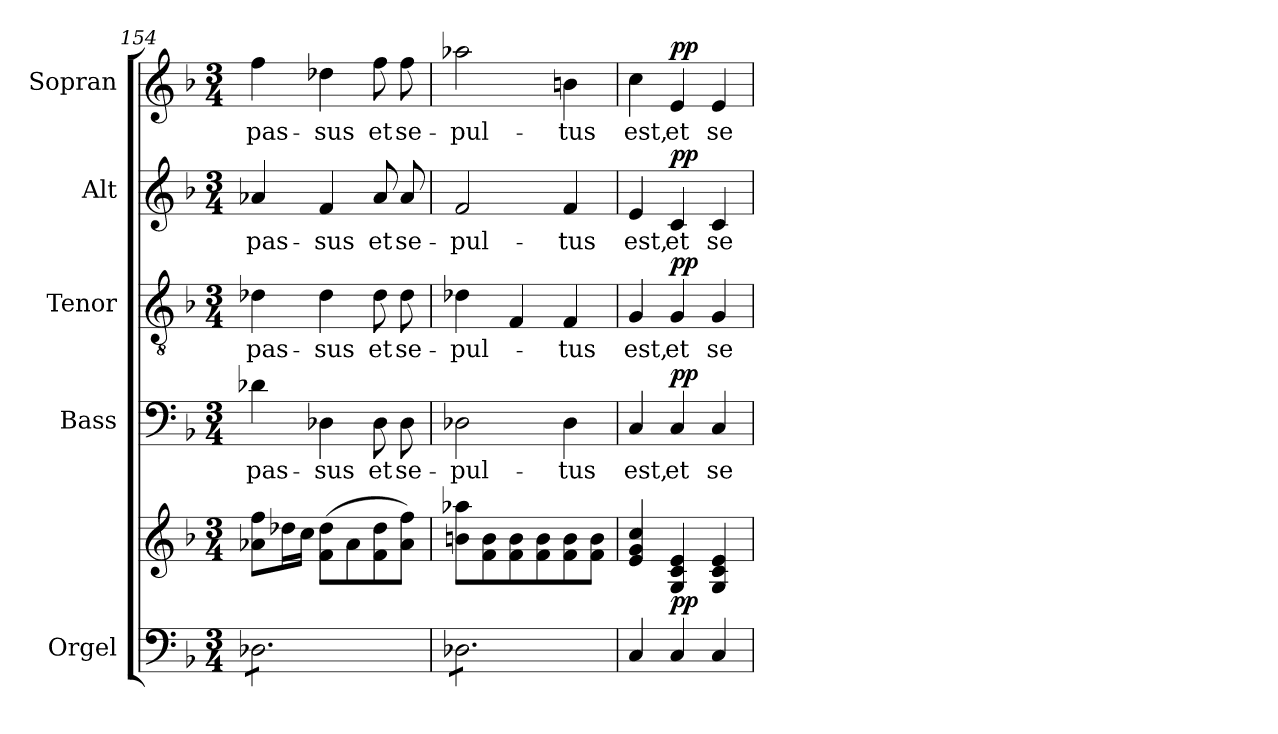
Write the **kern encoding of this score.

**kern	**kern	**dynam	**kern	**text	**dynam	**kern	**text	**dynam	**kern	**text	**dynam	**kern	**text	**dynam
*part5	*part5	*part5	*part4	*part4	*part4	*part3	*part3	*part3	*part2	*part2	*part2	*part1	*part1	*part1
*staff6	*staff5	*staff5/6	*staff4	*staff4	*staff4	*staff3	*staff3	*staff3	*staff2	*staff2	*staff2	*staff1	*staff1	*staff1
*I"Orgel	*	*	*I"Bass	*	*	*I"Tenor	*	*	*I"Alt	*	*	*I"Sopran	*	*
*I'Org.	*	*	*I'B.	*	*	*I'T.	*	*	*I'A.	*	*	*I'S.	*	*
*clefF4	*clefG2	*	*clefF4	*	*	*clefGv2	*	*	*clefG2	*	*	*clefG2	*	*
*k[b-]	*k[b-]	*	*k[b-]	*	*	*k[b-]	*	*	*k[b-]	*	*	*k[b-]	*	*
*F:	*F:	*	*F:	*	*	*F:	*	*	*F:	*	*	*F:	*	*
*M3/4	*M3/4	*	*M3/4	*	*	*M3/4	*	*	*M3/4	*	*	*M3/4	*	*
=154	=154	=154	=154	=154	=154	=154	=154	=154	=154	=154	=154	=154	=154	=154
!	!	!	!	!LO:LY:b	!	!	!LO:LY:b	!	!	!LO:LY:b	!	!	!LO:LY:b	!
*tremolo	*	*	*	*	*	*	*	*	*	*	*	*	*	*
8D-X\L	8a-X\ 8ff\L	.	4d-X\	pas-	.	4d-X\	pas-	.	4a-X/	pas-	.	4ff\	pas-	.
8D-X\	16dd-X\L	.	.	.	.	.	.	.	.	.	.	.	.	.
.	16cc\JJ	.	.	.	.	.	.	.	.	.	.	.	.	.
!	!	!	!	!LO:LY:b	!	!	!LO:LY:b	!	!	!LO:LY:b	!	!	!LO:LY:b	!
8D-X\	(>8f\ 8dd-\L	.	4D-X\	-sus	.	4d-\	-sus	.	4f/	-sus	.	4dd-X\	-sus	.
8D-X\	8a-\	.	.	.	.	.	.	.	.	.	.	.	.	.
!	!	!	!	!LO:LY:b	!	!	!LO:LY:b	!	!	!LO:LY:b	!	!	!LO:LY:b	!
8D-X\	8f\ 8dd-\	.	8D-\	et	.	8d-\	et	.	8a-/	et	.	8ff\	et	.
!	!	!	!	!LO:LY:b	!	!	!LO:LY:b	!	!	!LO:LY:b	!	!	!LO:LY:b	!
8D-X\J	8a-\ 8ff\J)	.	8D-\	se-	.	8d-\	se-	.	8a-/	se-	.	8ff\	se-	.
=155	=155	=155	=155	=155	=155	=155	=155	=155	=155	=155	=155	=155	=155	=155
!	!	!	!	!LO:LY:b	!	!	!LO:LY:b	!	!	!LO:LY:b	!	!	!LO:LY:b	!
8D-X\L	8bn\ 8aa-X\L	.	2D-X\	-pul-	.	4d-X\	-pul-	.	2f/	-pul-	.	2aa-X\	-pul-	.
8D-X\	8f\ 8b\	.	.	.	.	.	.	.	.	.	.	.	.	.
8D-X\	8f\ 8b\	.	.	.	.	4F/	.	.	.	.	.	.	.	.
8D-X\	8f\ 8b\	.	.	.	.	.	.	.	.	.	.	.	.	.
!	!	!	!	!LO:LY:b	!	!	!LO:LY:b	!	!	!LO:LY:b	!	!	!LO:LY:b	!
8D-X\	8f\ 8b\	.	4D-\	-tus	.	4F/	-tus	.	4f/	-tus	.	4bn\	-tus	.
8D-X\J	8f\ 8b\J	.	.	.	.	.	.	.	.	.	.	.	.	.
*Xtremolo	*	*	*	*	*	*	*	*	*	*	*	*	*	*
=156	=156	=156	=156	=156	=156	=156	=156	=156	=156	=156	=156	=156	=156	=156
!	!	!	!	!LO:LY:b	!	!	!LO:LY:b	!	!	!LO:LY:b	!	!	!LO:LY:b	!
4C/	4e/ 4g/ 4cc/	.	4C/	est,	.	4G/	est,	.	4e/	est,	.	4cc\	est,	.
!	!	!LO:DY:b	!	!LO:LY:b	!LO:DY:a	!	!LO:LY:b	!LO:DY:a	!	!LO:LY:b	!LO:DY:a	!	!LO:LY:b	!LO:DY:a
4C/	4G/ 4c/ 4e/	pp	4C/	et	pp	4G/	et	pp	4c/	et	pp	4e/	et	pp
!	!	!	!	!LO:LY:b	!	!	!LO:LY:b	!	!	!LO:LY:b	!	!	!LO:LY:b	!
4C/	4G/ 4c/ 4e/	.	4C/	se-	.	4G/	se-	.	4c/	se-	.	4e/	se-	.
=	=	=	=	=	=	=	=	=	=	=	=	=	=	=
*-	*-	*-	*-	*-	*-	*-	*-	*-	*-	*-	*-	*-	*-	*-
